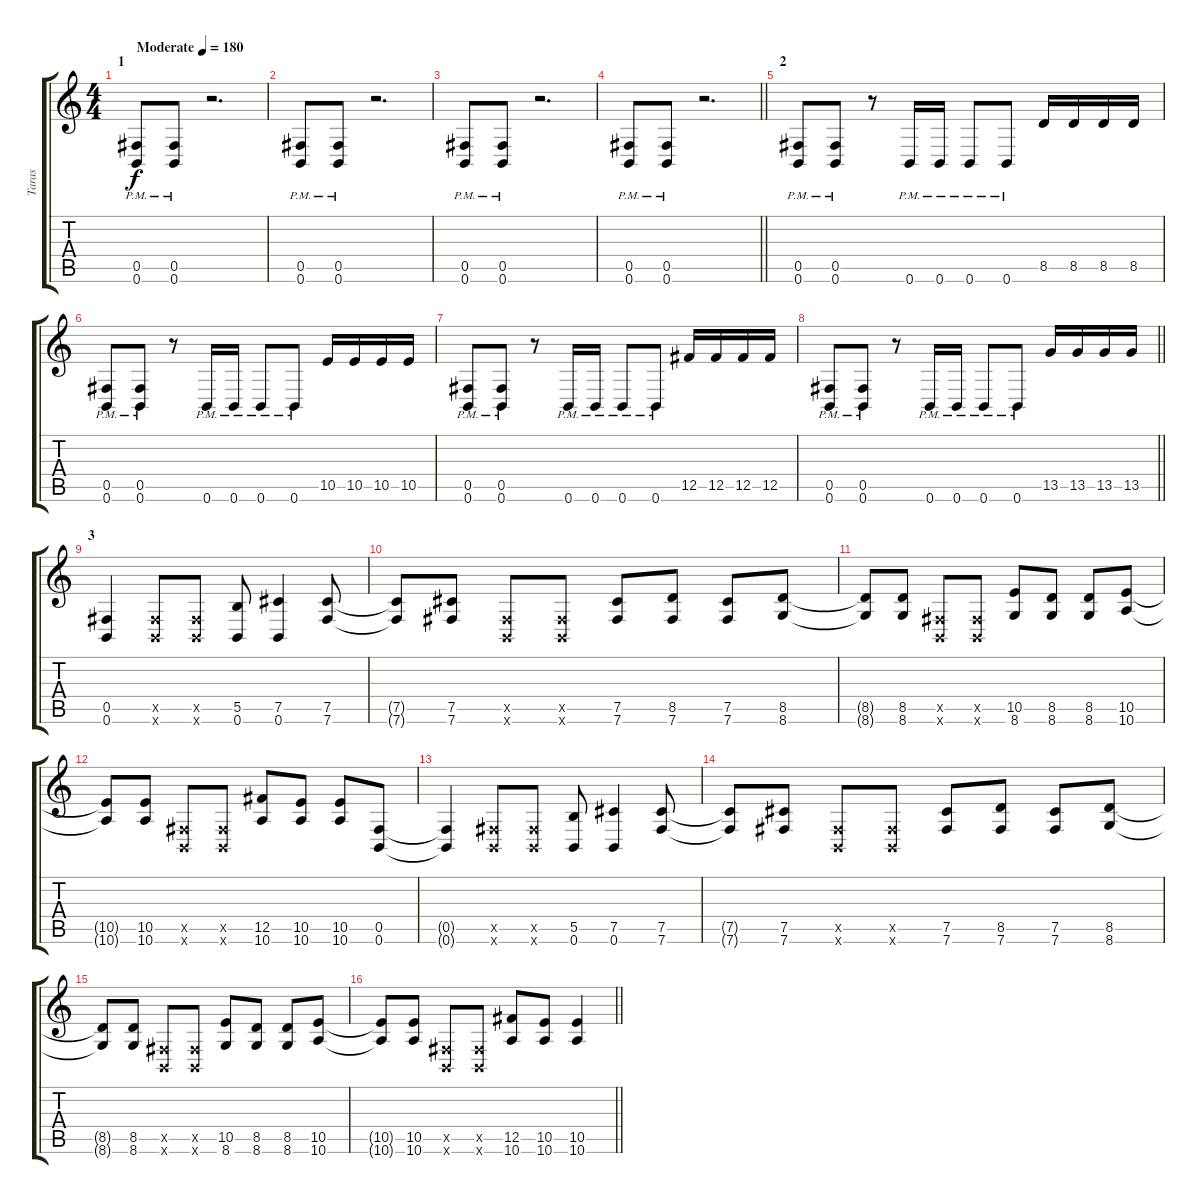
\track ("Taras" "Taras") {instrument overdrivenguitar}
\staff {score tabs}
\tuning (Db4 Ab3 E3 B2 Gb2 B1) {hide}
\ts (4 4)
\section ("" "1")
\tempo (180 "Moderate")
\clef g2
\ks c
(0.5{pm} 0.6{pm}).8{dy f instrument overdrivenguitar} (0.5{pm} 0.6{pm}).8 r.2{d} |
(0.5{pm} 0.6{pm}).8 (0.5{pm} 0.6{pm}).8 r.2{d} |
(0.5{pm} 0.6{pm}).8 (0.5{pm} 0.6{pm}).8 r.2{d} |
\barLineRight lightlight
(0.5{pm} 0.6{pm}).8 (0.5{pm} 0.6{pm}).8 r.2{d} |
\section ("" "2")
(0.5{pm} 0.6{pm}).8 (0.5{pm} 0.6{pm}).8 r.8 0.6{pm}.16 0.6{pm}.16 0.6{pm}.8 0.6{pm}.8 8.5.16 8.5.16 8.5.16 8.5.16 |
(0.5{pm} 0.6{pm}).8 (0.5{pm} 0.6{pm}).8 r.8 0.6{pm}.16 0.6{pm}.16 0.6{pm}.8 0.6{pm}.8 10.5.16 10.5.16 10.5.16 10.5.16 |
(0.5{pm} 0.6{pm}).8 (0.5{pm} 0.6{pm}).8 r.8 0.6{pm}.16 0.6{pm}.16 0.6{pm}.8 0.6{pm}.8 12.5.16 12.5.16 12.5.16 12.5.16 |
\barLineRight lightlight
(0.5{pm} 0.6{pm}).8 (0.5{pm} 0.6{pm}).8 r.8 0.6{pm}.16 0.6{pm}.16 0.6{pm}.8 0.6{pm}.8 13.5.16 13.5.16 13.5.16 13.5.16 |
\section ("" "3")
(0.5 0.6).4 (0.5{x} 0.6{x}).8 (0.5{x} 0.6{x}).8 (5.5 0.6).8 (7.5 0.6).4 (7.5 7.6).8 |
(7.5{t} 7.6{t}).8 (7.5 7.6).8 (0.5{x} 0.6{x}).8 (0.5{x} 0.6{x}).8 (7.5 7.6).8 (8.5 7.6).8 (7.5 7.6).8 (8.5 8.6).8 |
(8.5{t} 8.6{t}).8 (8.5 8.6).8 (0.5{x} 0.6{x}).8 (0.5{x} 0.6{x}).8 (10.5 8.6).8 (8.5 8.6).8 (8.5 8.6).8 (10.5 10.6).8 |
(10.5{t} 10.6{t}).8 (10.5 10.6).8 (0.5{x} 0.6{x}).8 (0.5{x} 0.6{x}).8 (12.5 10.6).8 (10.5 10.6).8 (10.5 10.6).8 (0.5 0.6).8 |
(0.5{t} 0.6{t}).4 (0.5{x} 0.6{x}).8 (0.5{x} 0.6{x}).8 (5.5 0.6).8 (7.5 0.6).4 (7.5 7.6).8 |
(7.5{t} 7.6{t}).8 (7.5 7.6).8 (0.5{x} 0.6{x}).8 (0.5{x} 0.6{x}).8 (7.5 7.6).8 (8.5 7.6).8 (7.5 7.6).8 (8.5 8.6).8 |
(8.5{t} 8.6{t}).8 (8.5 8.6).8 (0.5{x} 0.6{x}).8 (0.5{x} 0.6{x}).8 (10.5 8.6).8 (8.5 8.6).8 (8.5 8.6).8 (10.5 10.6).8 |
\barLineRight lightlight
(10.5{t} 10.6{t}).8 (10.5 10.6).8 (0.5{x} 0.6{x}).8 (0.5{x} 0.6{x}).8 (12.5 10.6).8 (10.5 10.6).8 (10.5 10.6).4
